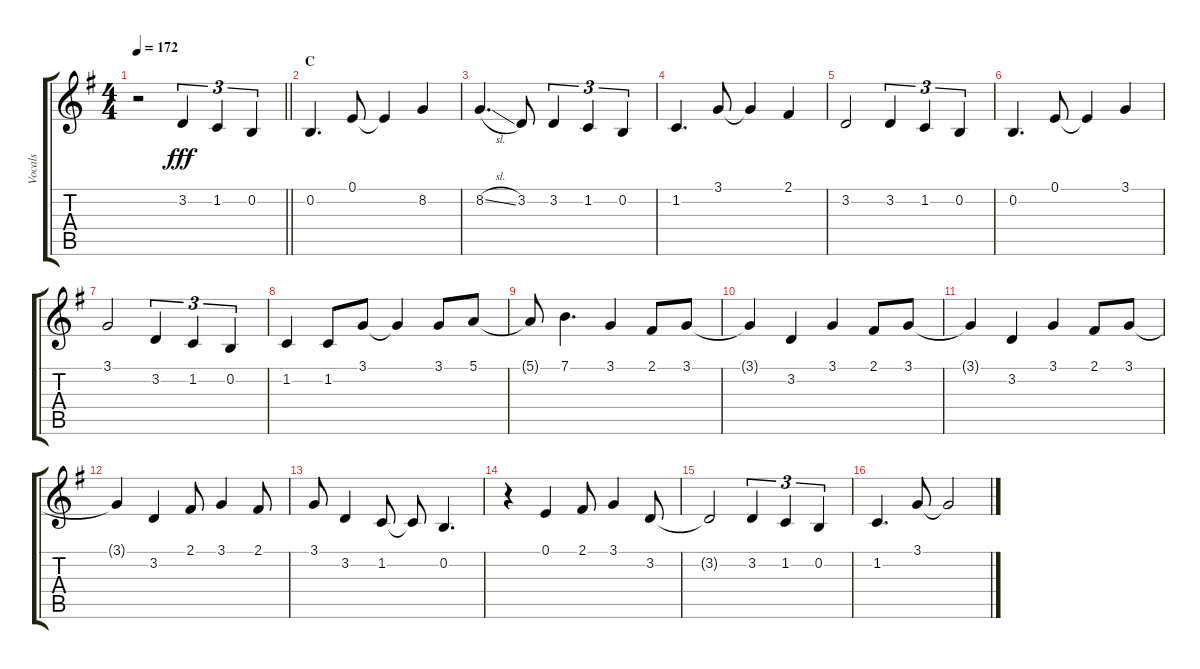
\track ("Vocals" "Vocals") {instrument voiceoohs}
\staff {score tabs}
\tuning (E4 B3 G3 D3 A2 E2) {hide}
\ts (4 4)
\tempo 172
\clef g2
\barLineRight lightlight
\ks g
r.2{dy fff} 3.2.4{tu (3 2)} 1.2.4{tu (3 2)} 0.2.4{tu (3 2)} |
\section ("" "C")
0.2.4{d} 0.1.8 0.1{t}.4 8.2.4 |
8.2{sl}.4{d} 3.2.8 3.2.4{tu (3 2)} 1.2.4{tu (3 2)} 0.2.4{tu (3 2)} |
1.2.4{d} 3.1.8 3.1{t}.4 2.1.4 |
3.2.2 3.2.4{tu (3 2)} 1.2.4{tu (3 2)} 0.2.4{tu (3 2)} |
0.2.4{d} 0.1.8 0.1{t}.4 3.1.4 |
3.1.2 3.2.4{tu (3 2)} 1.2.4{tu (3 2)} 0.2.4{tu (3 2)} |
1.2.4 1.2.8 3.1.8 3.1{t}.4 3.1.8 5.1.8 |
5.1{t}.8 7.1.4{d} 3.1.4 2.1.8 3.1.8 |
3.1{t}.4 3.2.4 3.1.4 2.1.8 3.1.8 |
3.1{t}.4 3.2.4 3.1.4 2.1.8 3.1.8 |
3.1{t}.4 3.2.4 2.1.8 3.1.4 2.1.8 |
3.1.8 3.2.4 1.2.8 1.2{t}.8 0.2.4{d} |
r.4 0.1.4 2.1.8 3.1.4 3.2.8 |
3.2{t}.2 3.2.4{tu (3 2)} 1.2.4{tu (3 2)} 0.2.4{tu (3 2)} |
1.2.4{d} 3.1.8 3.1{t}.2
